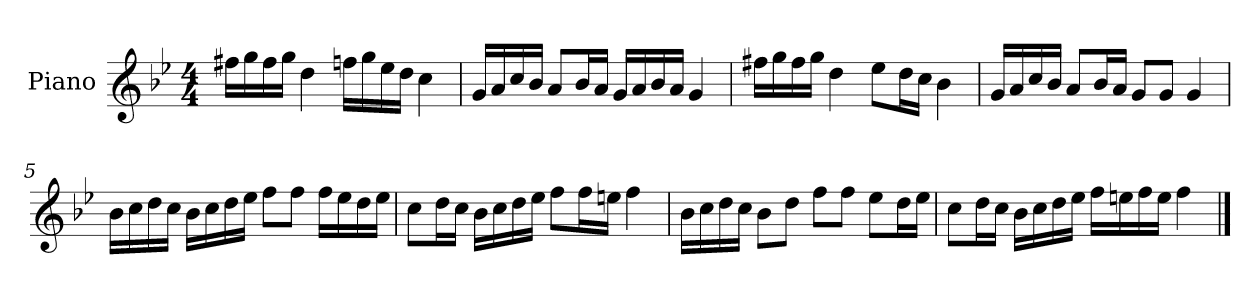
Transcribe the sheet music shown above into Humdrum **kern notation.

**kern
*part1
*staff1
*I"Piano
*I'P-no
*clefG2
*k[b-e-]
*M4/4
*MM90
=1
16ff#X\LL
16gg\
16ff#\
16gg\JJ
4dd\
16ffn\LL
16gg\
16ee-\
16dd\JJ
4cc\
=2
16g/LL
16a/
16cc/
16b-/JJ
8a/L
16b-/L
16a/JJ
16g/LL
16a/
16b-/
16a/JJ
4g/
=3
16ff#X\LL
16gg\
16ff#\
16gg\JJ
4dd\
8ee-\L
16dd\L
16cc\JJ
4b-\
!!LO:LB:g=z
=4
16g/LL
16a/
16cc/
16b-/JJ
8a/L
16b-/L
16a/JJ
8g/L
8g/J
4g/
=5
16b-\LL
16cc\
16dd\
16cc\JJ
16b-\LL
16cc\
16dd\
16ee-\JJ
8ff\L
8ff\J
16ff\LL
16ee-\
16dd\
16ee-\JJ
=6
8cc\L
16dd\L
16cc\JJ
16b-\LL
16cc\
16dd\
16ee-\JJ
8ff\L
16ff\L
16een\JJ
4ff\
!!LO:LB:g=z
=7
16b-\LL
16cc\
16dd\
16cc\JJ
8b-\L
8dd\J
8ff\L
8ff\J
8ee-\L
16dd\L
16ee-\JJ
=8
8cc\L
16dd\L
16cc\JJ
16b-\LL
16cc\
16dd\
16ee-\JJ
16ff\LL
16een\
16ff\
16ee\JJ
4ff\
==
*-
